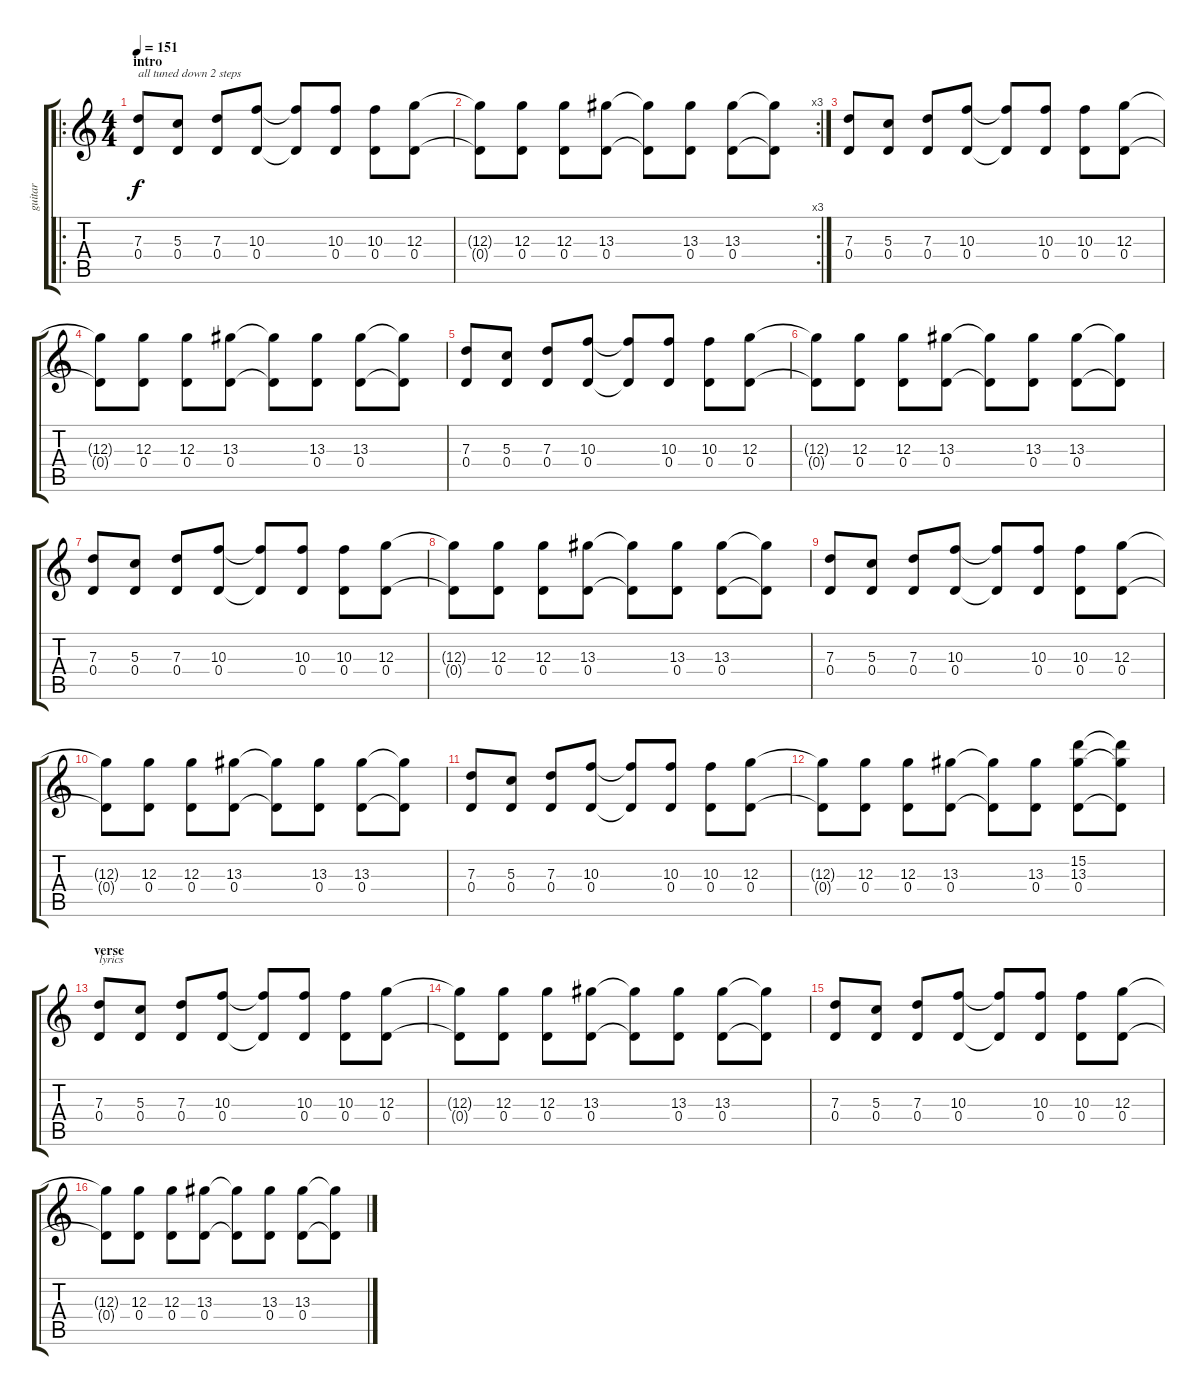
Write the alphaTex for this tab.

\track ("guitar" "guitar") {instrument overdrivenguitar}
\staff {score tabs}
\tuning (E4 B3 G3 D3 A2 E2) {hide}
\ro
\ts (4 4)
\section ("" "intro")
\tempo 151
\clef g2
\ks c
(7.3 0.4).8{txt "all tuned down 2 steps" dy f instrument overdrivenguitar} (5.3 0.4).8 (7.3 0.4).8 (10.3 0.4).8 (10.3{t} 0.4{t}).8 (10.3 0.4).8 (10.3 0.4).8 (12.3 0.4).8 |
\rc 3
(12.3{t} 0.4{t}).8 (12.3 0.4).8 (12.3 0.4).8 (13.3 0.4).8 (13.3{t} 0.4{t}).8 (13.3 0.4).8 (13.3 0.4).8 (13.3{t} 0.4{t}).8 |
(7.3 0.4).8 (5.3 0.4).8 (7.3 0.4).8 (10.3 0.4).8 (10.3{t} 0.4{t}).8 (10.3 0.4).8 (10.3 0.4).8 (12.3 0.4).8 |
(12.3{t} 0.4{t}).8 (12.3 0.4).8 (12.3 0.4).8 (13.3 0.4).8 (13.3{t} 0.4{t}).8 (13.3 0.4).8 (13.3 0.4).8 (13.3{t} 0.4{t}).8 |
(7.3 0.4).8 (5.3 0.4).8 (7.3 0.4).8 (10.3 0.4).8 (10.3{t} 0.4{t}).8 (10.3 0.4).8 (10.3 0.4).8 (12.3 0.4).8 |
(12.3{t} 0.4{t}).8 (12.3 0.4).8 (12.3 0.4).8 (13.3 0.4).8 (13.3{t} 0.4{t}).8 (13.3 0.4).8 (13.3 0.4).8 (13.3{t} 0.4{t}).8 |
(7.3 0.4).8 (5.3 0.4).8 (7.3 0.4).8 (10.3 0.4).8 (10.3{t} 0.4{t}).8 (10.3 0.4).8 (10.3 0.4).8 (12.3 0.4).8 |
(12.3{t} 0.4{t}).8 (12.3 0.4).8 (12.3 0.4).8 (13.3 0.4).8 (13.3{t} 0.4{t}).8 (13.3 0.4).8 (13.3 0.4).8 (13.3{t} 0.4{t}).8 |
(7.3 0.4).8 (5.3 0.4).8 (7.3 0.4).8 (10.3 0.4).8 (10.3{t} 0.4{t}).8 (10.3 0.4).8 (10.3 0.4).8 (12.3 0.4).8 |
(12.3{t} 0.4{t}).8 (12.3 0.4).8 (12.3 0.4).8 (13.3 0.4).8 (13.3{t} 0.4{t}).8 (13.3 0.4).8 (13.3 0.4).8 (13.3{t} 0.4{t}).8 |
(7.3 0.4).8 (5.3 0.4).8 (7.3 0.4).8 (10.3 0.4).8 (10.3{t} 0.4{t}).8 (10.3 0.4).8 (10.3 0.4).8 (12.3 0.4).8 |
(12.3{t} 0.4{t}).8 (12.3 0.4).8 (12.3 0.4).8 (13.3 0.4).8 (13.3{t} 0.4{t}).8 (13.3 0.4).8 (15.2 13.3 0.4).8 (15.2{t} 13.3{t} 0.4{t}).8 |
\section ("" "verse")
(7.3 0.4).8{txt "lyrics"} (5.3 0.4).8 (7.3 0.4).8 (10.3 0.4).8 (10.3{t} 0.4{t}).8 (10.3 0.4).8 (10.3 0.4).8 (12.3 0.4).8 |
(12.3{t} 0.4{t}).8 (12.3 0.4).8 (12.3 0.4).8 (13.3 0.4).8 (13.3{t} 0.4{t}).8 (13.3 0.4).8 (13.3 0.4).8 (13.3{t} 0.4{t}).8 |
(7.3 0.4).8 (5.3 0.4).8 (7.3 0.4).8 (10.3 0.4).8 (10.3{t} 0.4{t}).8 (10.3 0.4).8 (10.3 0.4).8 (12.3 0.4).8 |
(12.3{t} 0.4{t}).8 (12.3 0.4).8 (12.3 0.4).8 (13.3 0.4).8 (13.3{t} 0.4{t}).8 (13.3 0.4).8 (13.3 0.4).8 (13.3{t} 0.4{t}).8
